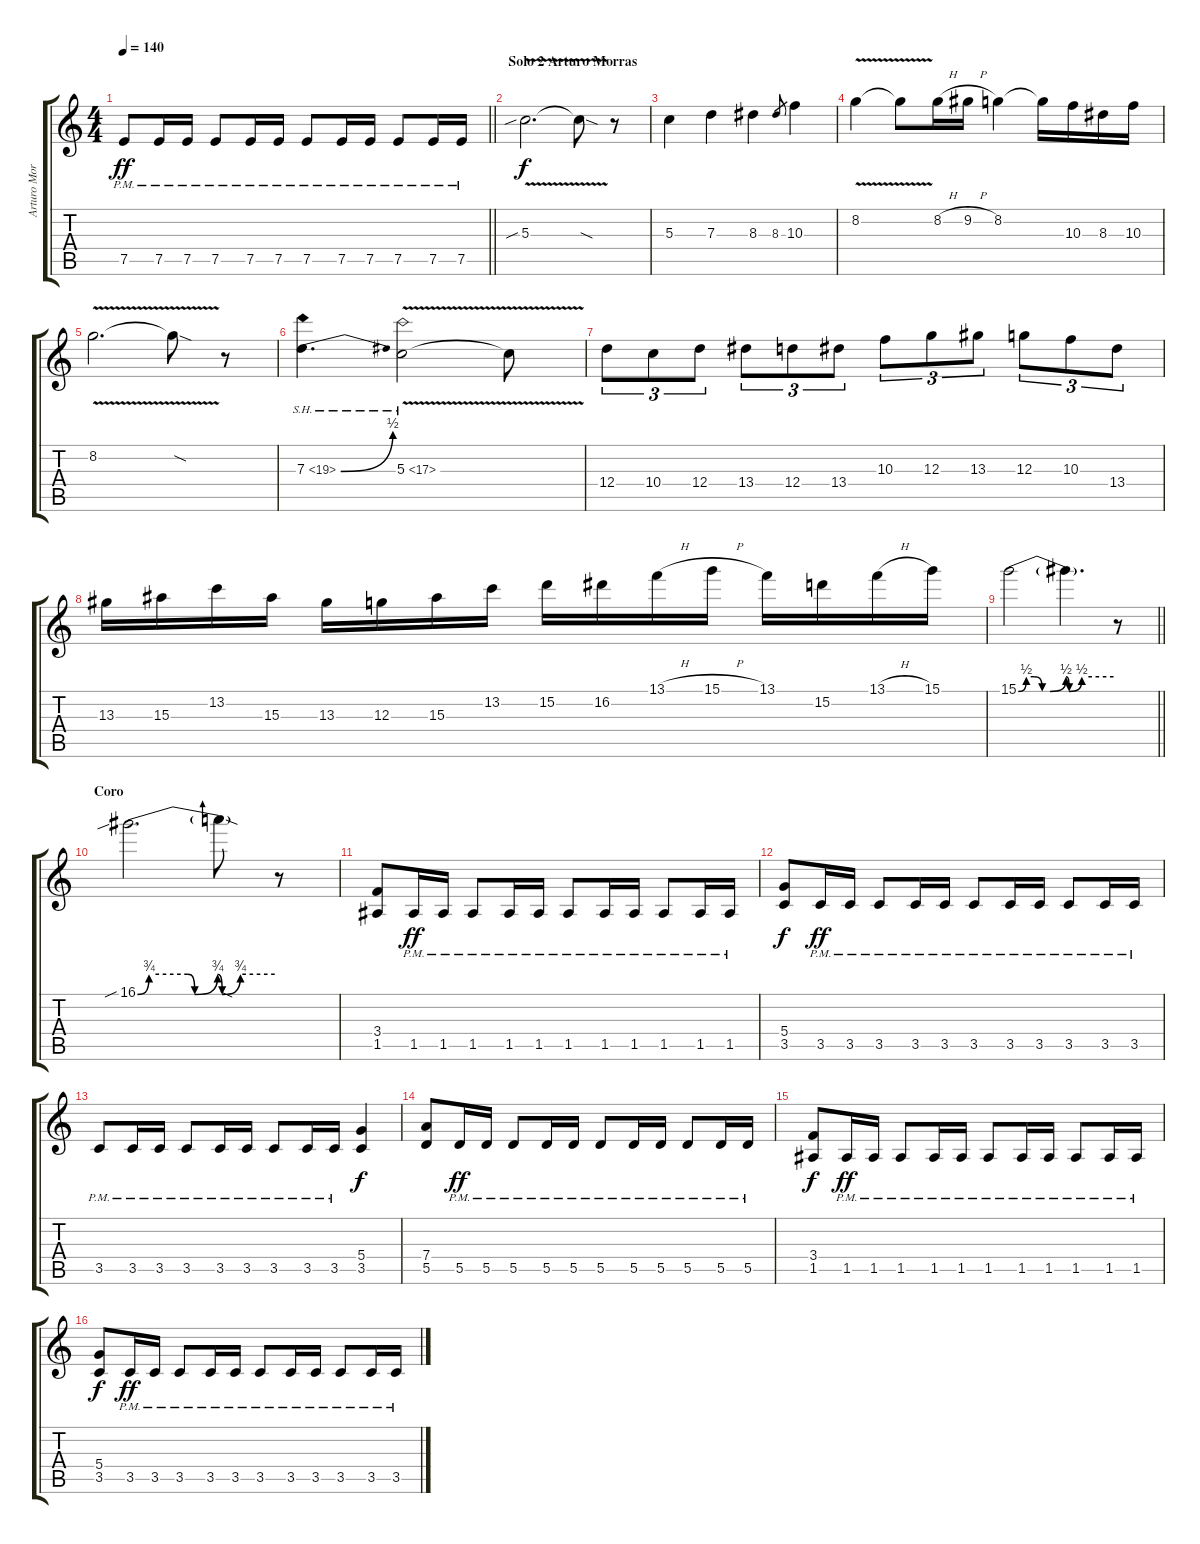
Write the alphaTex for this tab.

\track ("Arturo Morras" "Arturo Mor") {instrument distortionguitar}
\staff {score tabs}
\tuning (E4 B3 G3 D3 A2 E2) {hide}
\ts (4 4)
\tempo 140
\clef g2
\barLineRight lightlight
\ks c
7.5{pm}.8{dy ff} 7.5{pm}.16 7.5{pm}.16 7.5{pm}.8 7.5{pm}.16 7.5{pm}.16 7.5{pm}.8 7.5{pm}.16 7.5{pm}.16 7.5{pm}.8 7.5{pm}.16 7.5{pm}.16 |
\section ("" "Solo 2 Arturo Morras")
5.3{v sib}.2{d dy f volume 16} 5.3{sod t}.8 r.8 |
5.3.4 7.3.4 8.3.4 8.3.8{gr} 10.3.4 |
8.2{v}.4 8.2{t}.8 8.2{h}.16 9.2{h}.16 8.2.4 8.2{t}.16 10.3.16 8.3.16 10.3.16 |
8.2{v}.2{d} 8.2{sod t}.8 r.8 |
7.3{be (bend 0 0 60 2) sh 12}.4{d} 5.3{sh 12 v}.2 5.3{t}.8 |
12.4.8{tu (3 2)} 10.4.8{tu (3 2)} 12.4.8{tu (3 2)} 13.4.8{tu (3 2)} 12.4.8{tu (3 2)} 13.4.8{tu (3 2)} 10.3.8{tu (3 2)} 12.3.8{tu (3 2)} 13.3.8{tu (3 2)} 12.3.8{tu (3 2)} 10.3.8{tu (3 2)} 13.4.8{tu (3 2)} |
13.3.16 15.3.16 13.2.16 15.3.16 13.3.16 12.3.16 15.3.16 13.2.16 15.2.16 16.2.16 13.1{h}.16 15.1{h}.16 13.1.16 15.2.16 13.1{h}.16 15.1.16 |
\barLineRight lightlight
15.1{be (custom 0 0 5 2 10 2 15 0 20 0 30 2 32 0 40 2 60 2)}.2 15.1{t}.4{d} r.8 |
\section ("" "Coro")
16.1{be (custom 0 0 5 3 22 3 25 0 35 3 37 0 45 3 60 3) sib}.2{d} 16.1{sod t}.8 r.8 |
(3.4 1.5).8{volume 11} 1.5{pm}.16{dy ff} 1.5{pm}.16 1.5{pm}.8 1.5{pm}.16 1.5{pm}.16 1.5{pm}.8 1.5{pm}.16 1.5{pm}.16 1.5{pm}.8 1.5{pm}.16 1.5{pm}.16 |
(5.4 3.5).8{dy f} 3.5{pm}.16{dy ff} 3.5{pm}.16 3.5{pm}.8 3.5{pm}.16 3.5{pm}.16 3.5{pm}.8 3.5{pm}.16 3.5{pm}.16 3.5{pm}.8 3.5{pm}.16 3.5{pm}.16 |
3.5{pm}.8 3.5{pm}.16 3.5{pm}.16 3.5{pm}.8 3.5{pm}.16 3.5{pm}.16 3.5{pm}.8 3.5{pm}.16 3.5{pm}.16 (5.4 3.5).4{dy f} |
(7.4 5.5).8 5.5{pm}.16{dy ff} 5.5{pm}.16 5.5{pm}.8 5.5{pm}.16 5.5{pm}.16 5.5{pm}.8 5.5{pm}.16 5.5{pm}.16 5.5{pm}.8 5.5{pm}.16 5.5{pm}.16 |
(3.4 1.5).8{dy f} 1.5{pm}.16{dy ff} 1.5{pm}.16 1.5{pm}.8 1.5{pm}.16 1.5{pm}.16 1.5{pm}.8 1.5{pm}.16 1.5{pm}.16 1.5{pm}.8 1.5{pm}.16 1.5{pm}.16 |
(5.4 3.5).8{dy f} 3.5{pm}.16{dy ff} 3.5{pm}.16 3.5{pm}.8 3.5{pm}.16 3.5{pm}.16 3.5{pm}.8 3.5{pm}.16 3.5{pm}.16 3.5{pm}.8 3.5{pm}.16 3.5{pm}.16
